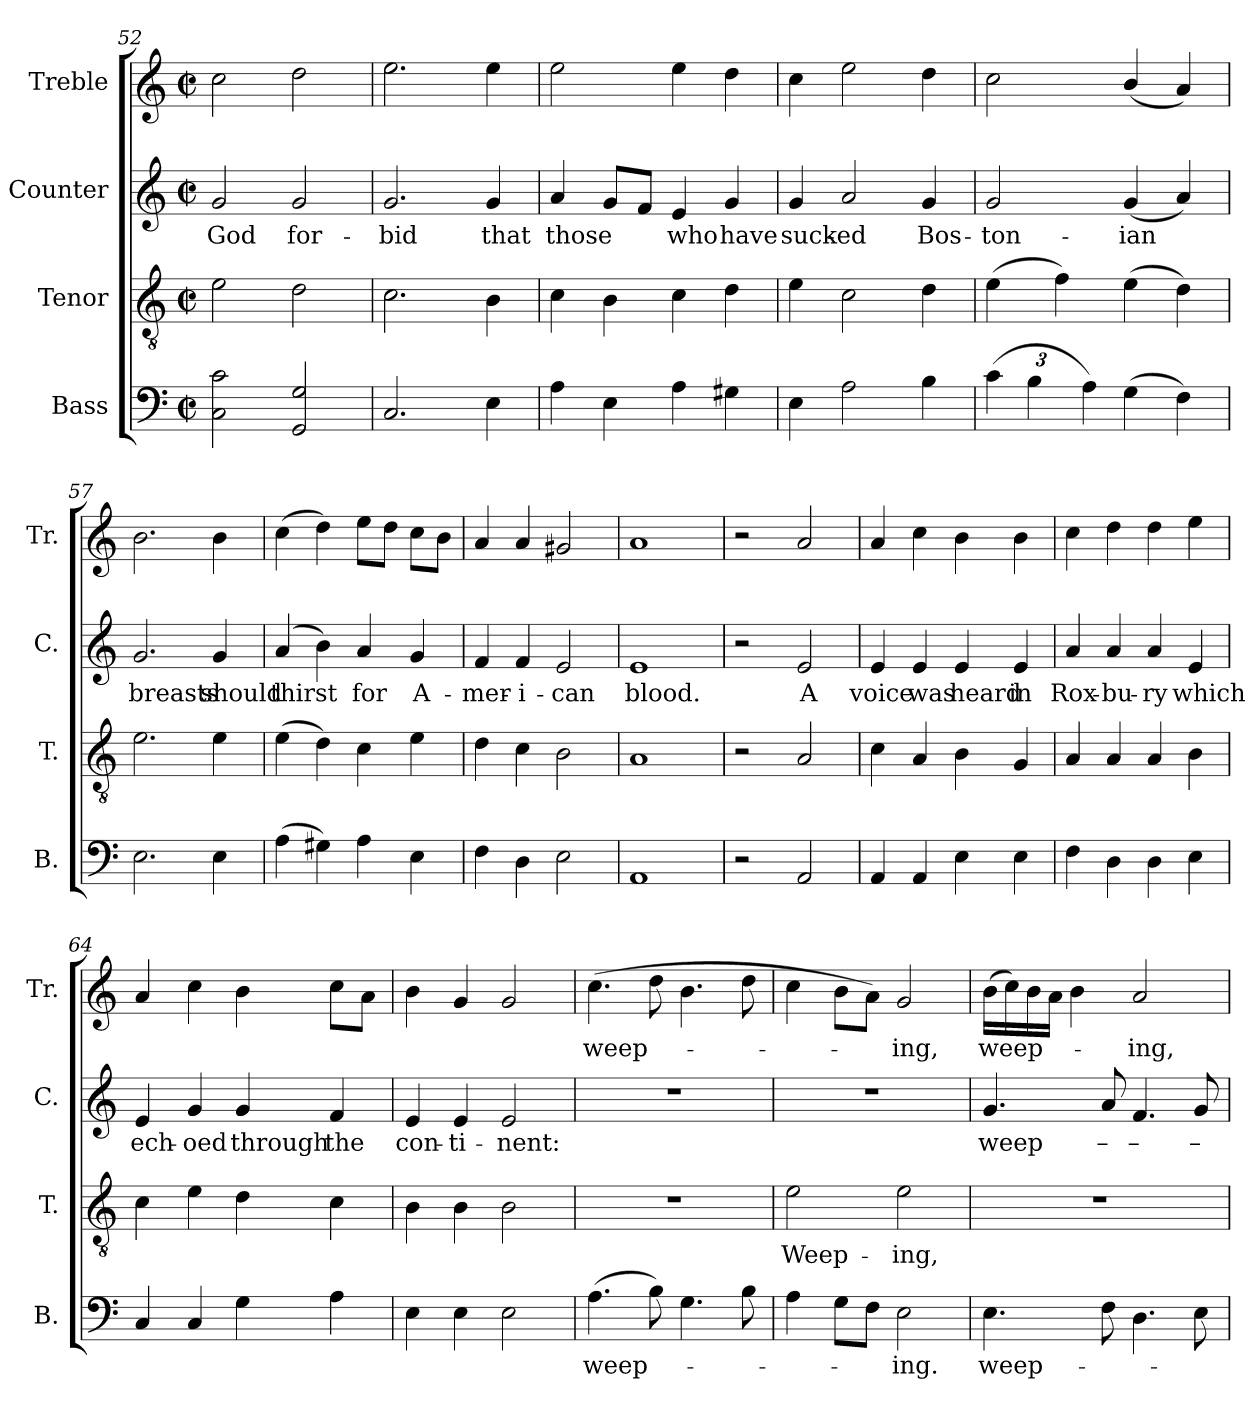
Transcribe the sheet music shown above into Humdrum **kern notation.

**kern	**text	**kern	**text	**kern	**text	**kern	**text
*part4	*part4	*part3	*part3	*part2	*part2	*part1	*part1
*staff4	*staff4	*staff3	*staff3	*staff2	*staff2	*staff1	*staff1
*I"Bass	*	*I"Tenor	*	*I"Counter	*	*I"Treble	*
*I'B.	*	*I'T.	*	*I'C.	*	*I'Tr.	*
*clefF4	*	*clefGv2	*	*clefG2	*	*clefG2	*
*k[]	*	*k[]	*	*k[]	*	*k[]	*
*M4/4	*	*M4/4	*	*M4/4	*	*M4/4	*
*met(c|)	*	*met(c|)	*	*met(c|)	*	*met(c|)	*
=52	=52	=52	=52	=52	=52	=52	=52
2C\ 2c\	.	2e\	.	2g/	God	2cc\	.
2GG/ 2G/	.	2d\	.	2g/	for-	2dd\	.
=53	=53	=53	=53	=53	=53	=53	=53
2.C/	.	2.c\	.	2.g/	-bid	2.ee\	.
4E\	.	4B\	.	4g/	that	4ee\	.
=54	=54	=54	=54	=54	=54	=54	=54
4A\	.	4c\	.	4a/	those	2ee\	.
4E\	.	4B\	.	8g/L	.	.	.
.	.	.	.	8f/J	.	.	.
4A\	.	4c\	.	4e/	who	4ee\	.
4G#X\	.	4d\	.	4g/	have	4dd\	.
=55	=55	=55	=55	=55	=55	=55	=55
4E\	.	4e\	.	4g/	suck-	4cc\	.
2A\	.	2c\	.	2a/	-ed	2ee\	.
4B\	.	4d\	.	4g/	Bos-	4dd\	.
=56	=56	=56	=56	=56	=56	=56	=56
*Xbrackettup	*	*	*	*	*	*	*
(6c\	.	(4e\	.	2g/	-ton-	2cc\	.
6B\	.	.	.	.	.	.	.
.	.	4f\)	.	.	.	.	.
6A\)	.	.	.	.	.	.	.
(4G\	.	(4e\	.	(4g/	-ian	(4b/	.
4F\)	.	4d\)	.	4a/)	.	4a/)	.
=57	=57	=57	=57	=57	=57	=57	=57
2.E\	.	2.e\	.	2.g/	breasts	2.b\	.
4E\	.	4e\	.	4g/	should	4b\	.
!!LO:LB:g=z
=58	=58	=58	=58	=58	=58	=58	=58
(4A\	.	(4e\	.	(4a/	thirst	(4cc\	.
4G#X\)	.	4d\)	.	4b\)	.	4dd\)	.
4A\	.	4c\	.	4a/	for	8ee\L	.
.	.	.	.	.	.	8dd\J	.
4E\	.	4e\	.	4g/	A-	8cc\L	.
.	.	.	.	.	.	8b\J	.
=59	=59	=59	=59	=59	=59	=59	=59
4F\	.	4d\	.	4f/	-mer-	4a/	.
4D\	.	4c\	.	4f/	-i-	4a/	.
2E\	.	2B\	.	2e/	-can	2g#X/	.
=60	=60	=60	=60	=60	=60	=60	=60
1AA	.	1A	.	1e	blood.	1a	.
=61	=61	=61	=61	=61	=61	=61	=61
2r	.	2r	.	2r	.	2r	.
2AA/	.	2A/	.	2e/	A	2a/	.
=62	=62	=62	=62	=62	=62	=62	=62
4AA/	.	4c\	.	4e/	voice	4a/	.
4AA/	.	4A/	.	4e/	was	4cc\	.
4E\	.	4B\	.	4e/	heard	4b\	.
4E\	.	4G/	.	4e/	in	4b\	.
=63	=63	=63	=63	=63	=63	=63	=63
4F\	.	4A/	.	4a/	Rox-	4cc\	.
4D\	.	4A/	.	4a/	-bu-	4dd\	.
4D\	.	4A/	.	4a/	-ry	4dd\	.
4E\	.	4B\	.	4e/	which	4ee\	.
=64	=64	=64	=64	=64	=64	=64	=64
4C/	.	4c\	.	4e/	ech-	4a/	.
4C/	.	4e\	.	4g/	-oed	4cc\	.
4G\	.	4d\	.	4g/	through	4b\	.
4A\	.	4c\	.	4f/	the	8cc\L	.
.	.	.	.	.	.	8a\J	.
=65	=65	=65	=65	=65	=65	=65	=65
4E\	.	4B\	.	4e/	con-	4b\	.
4E\	.	4B\	.	4e/	-ti-	4g/	.
2E\	.	2B\	.	2e/	-nent:	2g/	.
!!LO:LB:g=z
=66	=66	=66	=66	=66	=66	=66	=66
(4.A\	weep-	1r	.	1r	.	(4.cc\	weep-
8B\)	.	.	.	.	.	8dd\	.
4.G\	.	.	.	.	.	4.b\	.
8B\	.	.	.	.	.	8dd\	.
=67	=67	=67	=67	=67	=67	=67	=67
4A\	.	2e\	Weep-	1r	.	4cc\	.
8G\L	.	.	.	.	.	8b\L	.
8F\J	.	.	.	.	.	8a\J)	.
2E\	ing.	2e\	-ing,	.	.	2g/	-ing,
=68	=68	=68	=68	=68	=68	=68	=68
4.E\	weep-	1r	.	4.g/	weep	(16b\LL	weep-
.	.	.	.	.	.	16cc\)	.
.	.	.	.	.	.	16b\	.
.	.	.	.	.	.	16a\JJ	.
.	.	.	.	.	.	4b\	.
8F\	.	.	.	8a/	–	.	.
4.D\	.	.	.	4.f/	–	2a/	-ing,
8E\	.	.	.	8g/	–	.	.
=	=	=	=	=	=	=	=
*-	*-	*-	*-	*-	*-	*-	*-
